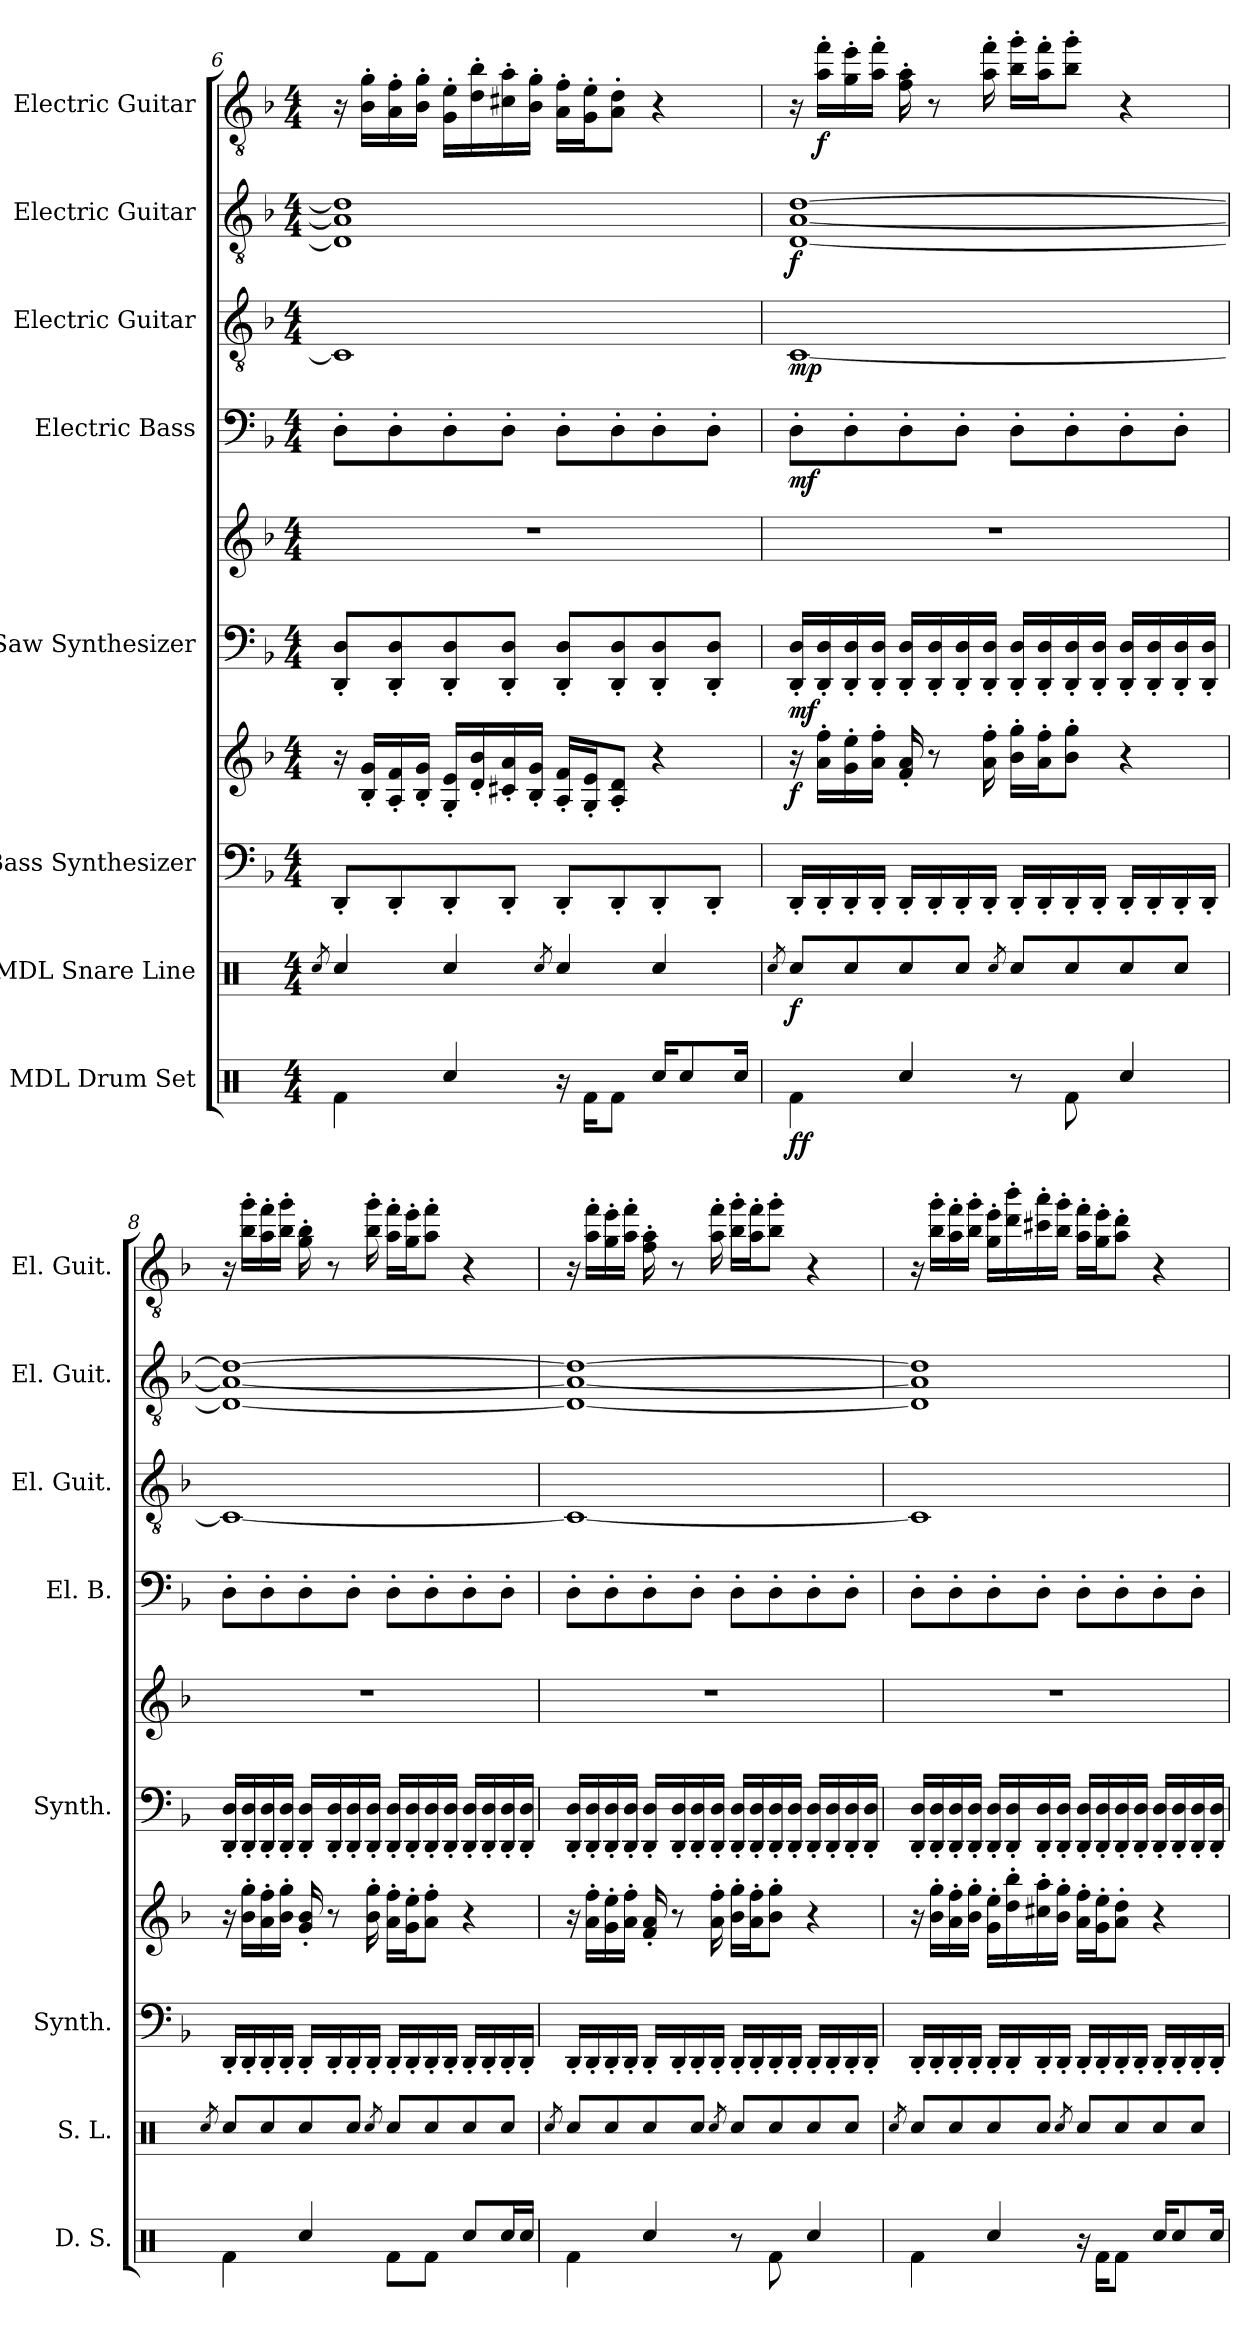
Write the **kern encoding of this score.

**kern	**dynam	**kern	**dynam	**kern	**kern	**dynam	**kern	**kern	**dynam	**kern	**dynam	**kern	**dynam	**kern	**dynam	**kern	**dynam
*part8	*part8	*part7	*part7	*part6	*part6	*part6	*part5	*part5	*part5	*part4	*part4	*part3	*part3	*part2	*part2	*part1	*part1
*staff10	*staff10	*staff9	*staff9	*staff8	*staff7	*staff7/8	*staff6	*staff5	*staff5/6	*staff4	*staff4	*staff3	*staff3	*staff2	*staff2	*staff1	*staff1
*I"MDL Drum Set	*	*I"MDL Snare Line	*	*I"Bass Synthesizer	*	*	*I"Saw Synthesizer	*	*	*I"Electric Bass	*	*I"Electric Guitar	*	*I"Electric Guitar	*	*I"Electric Guitar	*
*I'D. S.	*	*I'S. L.	*	*I'Synth.	*	*	*I'Synth.	*	*	*I'El. B.	*	*I'El. Guit.	*	*I'El. Guit.	*	*I'El. Guit.	*
*clefX	*	*clefX	*	*clefF4	*clefG2	*	*clefF4	*clefG2	*	*clefF4	*	*clefGv2	*	*clefGv2	*	*clefGv2	*
*	*	*	*	*	*	*	*	*	*	*ITrd7c12	*	*	*	*	*	*	*
*k[]	*	*k[]	*	*k[b-]	*k[b-]	*	*k[b-]	*k[b-]	*	*k[b-]	*	*k[b-]	*	*k[b-]	*	*k[b-]	*
*M4/4	*	*M4/4	*	*M4/4	*M4/4	*	*M4/4	*M4/4	*	*M4/4	*	*M4/4	*	*M4/4	*	*M4/4	*
=6	=6	=6	=6	=6	=6	=6	=6	=6	=6	=6	=6	=6	=6	=6	=6	=6	=6
.	.	8qRcc/	.	.	.	.	.	.	.	.	.	.	.	.	.	.	.
4Rf\	.	4Rcc/	.	8DD'/L	16r	.	8DD/' 8D/'L	1r	.	8DD'\L	.	1C]	.	1D] 1A] 1d]	.	16r	.
.	.	.	.	.	16B-/' 16g/'LL	.	.	.	.	.	.	.	.	.	.	16B-\' 16g\'LL	.
.	.	.	.	8DD'/	16A/' 16f/'	.	8DD/' 8D/'	.	.	8DD'\	.	.	.	.	.	16A\' 16f\'	.
.	.	.	.	.	16B-/' 16g/'JJ	.	.	.	.	.	.	.	.	.	.	16B-\' 16g\'JJ	.
4Rcc/	.	4Rcc/	.	8DD'/	16G/' 16e/'LL	.	8DD/' 8D/'	.	.	8DD'\	.	.	.	.	.	16G\' 16e\'LL	.
.	.	.	.	.	16d/' 16b-/'	.	.	.	.	.	.	.	.	.	.	16d\' 16b-\'	.
.	.	.	.	8DD'/J	16c#X/' 16a/'	.	8DD/' 8D/'J	.	.	8DD'\J	.	.	.	.	.	16c#X\' 16a\'	.
.	.	.	.	.	16B-/' 16g/'JJ	.	.	.	.	.	.	.	.	.	.	16B-\' 16g\'JJ	.
.	.	8qRcc/	.	.	.	.	.	.	.	.	.	.	.	.	.	.	.
16r	.	4Rcc/	.	8DD'/L	16A/' 16f/'LL	.	8DD/' 8D/'L	.	.	8DD'\L	.	.	.	.	.	16A\' 16f\'LL	.
16Rf\KL	.	.	.	.	16G/' 16e/'J	.	.	.	.	.	.	.	.	.	.	16G\' 16e\'J	.
8Rf\J	.	.	.	8DD'/	8A/' 8d/'J	.	8DD/' 8D/'	.	.	8DD'\	.	.	.	.	.	8A\' 8d\'J	.
16Rcc/KL	.	4Rcc/	.	8DD'/	4r	.	8DD/' 8D/'	.	.	8DD'\	.	.	.	.	.	4r	.
8Rcc/	.	.	.	.	.	.	.	.	.	.	.	.	.	.	.	.	.
.	.	.	.	8DD'/J	.	.	8DD/' 8D/'J	.	.	8DD'\J	.	.	.	.	.	.	.
16Rcc/Jk	.	.	.	.	.	.	.	.	.	.	.	.	.	.	.	.	.
!!LO:PB:g=z
=7	=7	=7	=7	=7	=7	=7	=7	=7	=7	=7	=7	=7	=7	=7	=7	=7	=7
.	.	8qRcc/	.	.	.	.	.	.	.	.	.	.	.	.	.	.	.
!	!LO:DY:b	!	!LO:DY:b	!	!	!LO:DY:b	!	!	!LO:DY:b=2	!	!LO:DY:b	!	!LO:DY:b	!	!LO:DY:b	!	!
4Rf\	ff	8Rcc/L	f	16DD'/LL	16r	f	16DD/' 16D/'LL	1r	mf	8DD'\L	mf	[1C	mp	[1D [1A [1d	f	16r	.
!	!	!	!	!	!	!	!	!	!	!	!	!	!	!	!	!	!LO:DY:b
.	.	.	.	16DD'/	16a\' 16ff\'LL	.	16DD/' 16D/'	.	.	.	.	.	.	.	.	16a\' 16ff\'LL	f
.	.	8Rcc/	.	16DD'/	16g\' 16ee\'	.	16DD/' 16D/'	.	.	8DD'\	.	.	.	.	.	16g\' 16ee\'	.
.	.	.	.	16DD'/JJ	16a\' 16ff\'JJ	.	16DD/' 16D/'JJ	.	.	.	.	.	.	.	.	16a\' 16ff\'JJ	.
4Rcc/	.	8Rcc/	.	16DD'/LL	16f/' 16a/'	.	16DD/' 16D/'LL	.	.	8DD'\	.	.	.	.	.	16f\' 16a\'	.
.	.	.	.	16DD'/	8r	.	16DD/' 16D/'	.	.	.	.	.	.	.	.	8r	.
.	.	8Rcc/J	.	16DD'/	.	.	16DD/' 16D/'	.	.	8DD'\J	.	.	.	.	.	.	.
.	.	.	.	16DD'/JJ	16a\' 16ff\'	.	16DD/' 16D/'JJ	.	.	.	.	.	.	.	.	16a\' 16ff\'	.
.	.	8qRcc/	.	.	.	.	.	.	.	.	.	.	.	.	.	.	.
8r	.	8Rcc/L	.	16DD'/LL	16b-\' 16gg\'LL	.	16DD/' 16D/'LL	.	.	8DD'\L	.	.	.	.	.	16b-\' 16gg\'LL	.
.	.	.	.	16DD'/	16a\' 16ff\'J	.	16DD/' 16D/'	.	.	.	.	.	.	.	.	16a\' 16ff\'J	.
8Rf\	.	8Rcc/	.	16DD'/	8b-\' 8gg\'J	.	16DD/' 16D/'	.	.	8DD'\	.	.	.	.	.	8b-\' 8gg\'J	.
.	.	.	.	16DD'/JJ	.	.	16DD/' 16D/'JJ	.	.	.	.	.	.	.	.	.	.
4Rcc/	.	8Rcc/	.	16DD'/LL	4r	.	16DD/' 16D/'LL	.	.	8DD'\	.	.	.	.	.	4r	.
.	.	.	.	16DD'/	.	.	16DD/' 16D/'	.	.	.	.	.	.	.	.	.	.
.	.	8Rcc/J	.	16DD'/	.	.	16DD/' 16D/'	.	.	8DD'\J	.	.	.	.	.	.	.
.	.	.	.	16DD'/JJ	.	.	16DD/' 16D/'JJ	.	.	.	.	.	.	.	.	.	.
!!LO:PB:g=z
=8	=8	=8	=8	=8	=8	=8	=8	=8	=8	=8	=8	=8	=8	=8	=8	=8	=8
.	.	8qRcc/	.	.	.	.	.	.	.	.	.	.	.	.	.	.	.
4Rf\	.	8Rcc/L	.	16DD'/LL	16r	.	16DD/' 16D/'LL	1r	.	8DD'\L	.	1C_	.	1D_ 1A_ 1d_	.	16r	.
.	.	.	.	16DD'/	16b-\' 16gg\'LL	.	16DD/' 16D/'	.	.	.	.	.	.	.	.	16b-\' 16gg\'LL	.
.	.	8Rcc/	.	16DD'/	16a\' 16ff\'	.	16DD/' 16D/'	.	.	8DD'\	.	.	.	.	.	16a\' 16ff\'	.
.	.	.	.	16DD'/JJ	16b-\' 16gg\'JJ	.	16DD/' 16D/'JJ	.	.	.	.	.	.	.	.	16b-\' 16gg\'JJ	.
4Rcc/	.	8Rcc/	.	16DD'/LL	16g/' 16b-/'	.	16DD/' 16D/'LL	.	.	8DD'\	.	.	.	.	.	16g\' 16b-\'	.
.	.	.	.	16DD'/	8r	.	16DD/' 16D/'	.	.	.	.	.	.	.	.	8r	.
.	.	8Rcc/J	.	16DD'/	.	.	16DD/' 16D/'	.	.	8DD'\J	.	.	.	.	.	.	.
.	.	.	.	16DD'/JJ	16b-\' 16gg\'	.	16DD/' 16D/'JJ	.	.	.	.	.	.	.	.	16b-\' 16gg\'	.
.	.	8qRcc/	.	.	.	.	.	.	.	.	.	.	.	.	.	.	.
8Rf\L	.	8Rcc/L	.	16DD'/LL	16a\' 16ff\'LL	.	16DD/' 16D/'LL	.	.	8DD'\L	.	.	.	.	.	16a\' 16ff\'LL	.
.	.	.	.	16DD'/	16g\' 16ee\'J	.	16DD/' 16D/'	.	.	.	.	.	.	.	.	16g\' 16ee\'J	.
8Rf\J	.	8Rcc/	.	16DD'/	8a\' 8ff\'J	.	16DD/' 16D/'	.	.	8DD'\	.	.	.	.	.	8a\' 8ff\'J	.
.	.	.	.	16DD'/JJ	.	.	16DD/' 16D/'JJ	.	.	.	.	.	.	.	.	.	.
8Rcc/L	.	8Rcc/	.	16DD'/LL	4r	.	16DD/' 16D/'LL	.	.	8DD'\	.	.	.	.	.	4r	.
.	.	.	.	16DD'/	.	.	16DD/' 16D/'	.	.	.	.	.	.	.	.	.	.
16Rcc/L	.	8Rcc/J	.	16DD'/	.	.	16DD/' 16D/'	.	.	8DD'\J	.	.	.	.	.	.	.
16Rcc/JJ	.	.	.	16DD'/JJ	.	.	16DD/' 16D/'JJ	.	.	.	.	.	.	.	.	.	.
!!LO:PB:g=z
=9	=9	=9	=9	=9	=9	=9	=9	=9	=9	=9	=9	=9	=9	=9	=9	=9	=9
.	.	8qRcc/	.	.	.	.	.	.	.	.	.	.	.	.	.	.	.
4Rf\	.	8Rcc/L	.	16DD'/LL	16r	.	16DD/' 16D/'LL	1r	.	8DD'\L	.	1C_	.	1D_ 1A_ 1d_	.	16r	.
.	.	.	.	16DD'/	16a\' 16ff\'LL	.	16DD/' 16D/'	.	.	.	.	.	.	.	.	16a\' 16ff\'LL	.
.	.	8Rcc/	.	16DD'/	16g\' 16ee\'	.	16DD/' 16D/'	.	.	8DD'\	.	.	.	.	.	16g\' 16ee\'	.
.	.	.	.	16DD'/JJ	16a\' 16ff\'JJ	.	16DD/' 16D/'JJ	.	.	.	.	.	.	.	.	16a\' 16ff\'JJ	.
4Rcc/	.	8Rcc/	.	16DD'/LL	16f/' 16a/'	.	16DD/' 16D/'LL	.	.	8DD'\	.	.	.	.	.	16f\' 16a\'	.
.	.	.	.	16DD'/	8r	.	16DD/' 16D/'	.	.	.	.	.	.	.	.	8r	.
.	.	8Rcc/J	.	16DD'/	.	.	16DD/' 16D/'	.	.	8DD'\J	.	.	.	.	.	.	.
.	.	.	.	16DD'/JJ	16a\' 16ff\'	.	16DD/' 16D/'JJ	.	.	.	.	.	.	.	.	16a\' 16ff\'	.
.	.	8qRcc/	.	.	.	.	.	.	.	.	.	.	.	.	.	.	.
8r	.	8Rcc/L	.	16DD'/LL	16b-\' 16gg\'LL	.	16DD/' 16D/'LL	.	.	8DD'\L	.	.	.	.	.	16b-\' 16gg\'LL	.
.	.	.	.	16DD'/	16a\' 16ff\'J	.	16DD/' 16D/'	.	.	.	.	.	.	.	.	16a\' 16ff\'J	.
8Rf\	.	8Rcc/	.	16DD'/	8b-\' 8gg\'J	.	16DD/' 16D/'	.	.	8DD'\	.	.	.	.	.	8b-\' 8gg\'J	.
.	.	.	.	16DD'/JJ	.	.	16DD/' 16D/'JJ	.	.	.	.	.	.	.	.	.	.
4Rcc/	.	8Rcc/	.	16DD'/LL	4r	.	16DD/' 16D/'LL	.	.	8DD'\	.	.	.	.	.	4r	.
.	.	.	.	16DD'/	.	.	16DD/' 16D/'	.	.	.	.	.	.	.	.	.	.
.	.	8Rcc/J	.	16DD'/	.	.	16DD/' 16D/'	.	.	8DD'\J	.	.	.	.	.	.	.
.	.	.	.	16DD'/JJ	.	.	16DD/' 16D/'JJ	.	.	.	.	.	.	.	.	.	.
!!LO:PB:g=z
=10	=10	=10	=10	=10	=10	=10	=10	=10	=10	=10	=10	=10	=10	=10	=10	=10	=10
.	.	8qRcc/	.	.	.	.	.	.	.	.	.	.	.	.	.	.	.
4Rf\	.	8Rcc/L	.	16DD'/LL	16r	.	16DD/' 16D/'LL	1r	.	8DD'\L	.	1C]	.	1D] 1A] 1d]	.	16r	.
.	.	.	.	16DD'/	16b-\' 16gg\'LL	.	16DD/' 16D/'	.	.	.	.	.	.	.	.	16b-\' 16gg\'LL	.
.	.	8Rcc/	.	16DD'/	16a\' 16ff\'	.	16DD/' 16D/'	.	.	8DD'\	.	.	.	.	.	16a\' 16ff\'	.
.	.	.	.	16DD'/JJ	16b-\' 16gg\'JJ	.	16DD/' 16D/'JJ	.	.	.	.	.	.	.	.	16b-\' 16gg\'JJ	.
4Rcc/	.	8Rcc/	.	16DD'/LL	16g\' 16ee\'LL	.	16DD/' 16D/'LL	.	.	8DD'\	.	.	.	.	.	16g\' 16ee\'LL	.
.	.	.	.	16DD'/	16dd\' 16bb-\'	.	16DD/' 16D/'	.	.	.	.	.	.	.	.	16dd\' 16bb-\'	.
.	.	8Rcc/J	.	16DD'/	16cc#X\' 16aa\'	.	16DD/' 16D/'	.	.	8DD'\J	.	.	.	.	.	16cc#X\' 16aa\'	.
.	.	.	.	16DD'/JJ	16b-\' 16gg\'JJ	.	16DD/' 16D/'JJ	.	.	.	.	.	.	.	.	16b-\' 16gg\'JJ	.
.	.	8qRcc/	.	.	.	.	.	.	.	.	.	.	.	.	.	.	.
16r	.	8Rcc/L	.	16DD'/LL	16a\' 16ff\'LL	.	16DD/' 16D/'LL	.	.	8DD'\L	.	.	.	.	.	16a\' 16ff\'LL	.
16Rf\KL	.	.	.	16DD'/	16g\' 16ee\'J	.	16DD/' 16D/'	.	.	.	.	.	.	.	.	16g\' 16ee\'J	.
8Rf\J	.	8Rcc/	.	16DD'/	8a\' 8dd\'J	.	16DD/' 16D/'	.	.	8DD'\	.	.	.	.	.	8a\' 8dd\'J	.
.	.	.	.	16DD'/JJ	.	.	16DD/' 16D/'JJ	.	.	.	.	.	.	.	.	.	.
16Rcc/KL	.	8Rcc/	.	16DD'/LL	4r	.	16DD/' 16D/'LL	.	.	8DD'\	.	.	.	.	.	4r	.
8Rcc/	.	.	.	16DD'/	.	.	16DD/' 16D/'	.	.	.	.	.	.	.	.	.	.
.	.	8Rcc/J	.	16DD'/	.	.	16DD/' 16D/'	.	.	8DD'\J	.	.	.	.	.	.	.
16Rcc/Jk	.	.	.	16DD'/JJ	.	.	16DD/' 16D/'JJ	.	.	.	.	.	.	.	.	.	.
=	=	=	=	=	=	=	=	=	=	=	=	=	=	=	=	=	=
*-	*-	*-	*-	*-	*-	*-	*-	*-	*-	*-	*-	*-	*-	*-	*-	*-	*-
